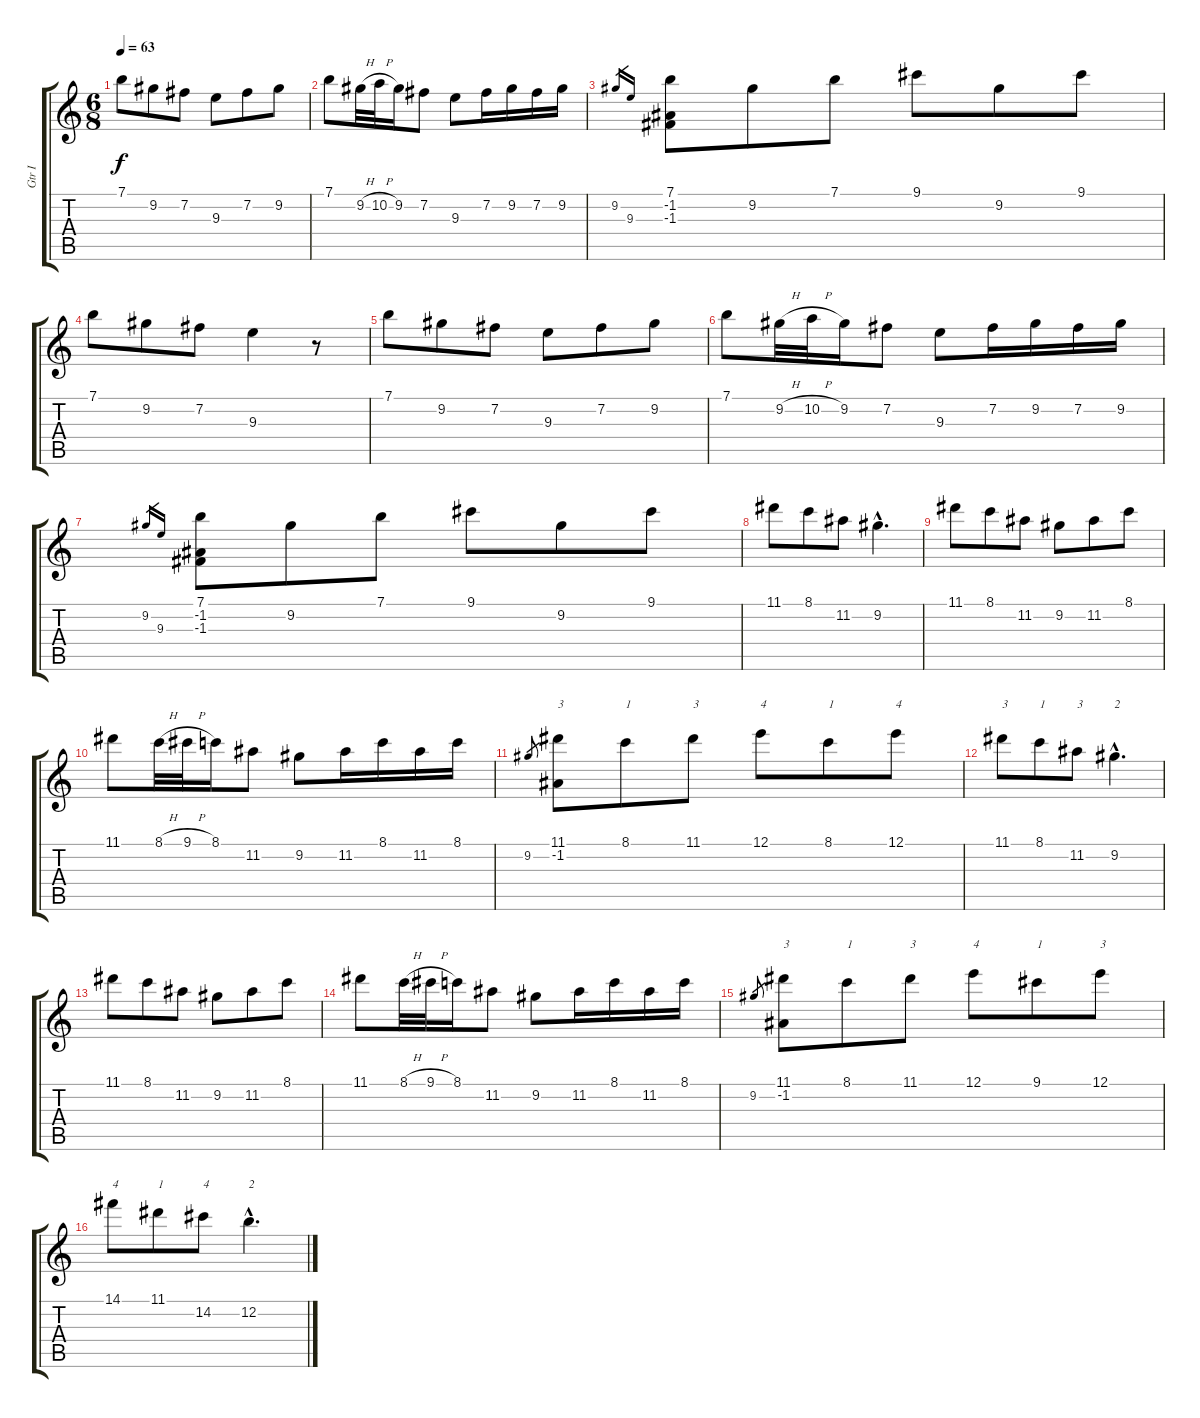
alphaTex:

\track ("Gtr I" "Gtr I") {instrument acousticguitarnylon}
\staff {score tabs}
\tuning (E4 B3 G3 D3 A2 E2) {hide}
\ts (6 8)
\tempo 63
\tempo 67
\tempo 63
\clef g2
\ks c
7.1.8{dy f instrument acousticguitarnylon} 9.2.8 7.2.8 9.3.8 7.2.8 9.2.8 |
7.1.8 9.2{h}.32 10.2{h}.32 9.2.16 7.2.8 9.3.8 7.2.16 9.2.16 7.2.16 9.2.16 |
9.2.16{gr} 9.3.16{gr} (7.1 -1.2 -1.3).8 9.2.8 7.1.8 9.1.8 9.2.8 9.1.8 |
7.1.8 9.2.8 7.2.8 9.3.4 r.8 |
7.1.8 9.2.8 7.2.8 9.3.8 7.2.8 9.2.8 |
7.1.8 9.2{h}.32 10.2{h}.32 9.2.16 7.2.8 9.3.8 7.2.16 9.2.16 7.2.16 9.2.16 |
9.2.16{gr} 9.3.16{gr} (7.1 -1.2 -1.3).8 9.2.8 7.1.8 9.1.8 9.2.8 9.1.8 |
11.1.8 8.1.8 11.2.8 9.2{hac}.4{d} |
11.1.8 8.1.8 11.2.8 9.2.8 11.2.8 8.1.8 |
11.1.8 8.1{h}.32 9.1{h}.32 8.1.16 11.2.8 9.2.8 11.2.16 8.1.16 11.2.16 8.1.16 |
9.2.8{gr} (11.1 -1.2).8{txt "3"} 8.1.8{txt "1"} 11.1.8{txt "3"} 12.1.8{txt "4"} 8.1.8{txt "1"} 12.1.8{txt "4"} |
11.1.8{txt "3"} 8.1.8{txt "1"} 11.2.8{txt "3"} 9.2{hac}.4{d txt "2"} |
11.1.8 8.1.8 11.2.8 9.2.8 11.2.8 8.1.8 |
11.1.8 8.1{h}.32 9.1{h}.32 8.1.16 11.2.8 9.2.8 11.2.16 8.1.16 11.2.16 8.1.16 |
9.2.8{gr} (11.1 -1.2).8{txt "3"} 8.1.8{txt "1"} 11.1.8{txt "3"} 12.1.8{txt "4"} 9.1.8{txt "1"} 12.1.8{txt "3"} |
14.1.8{txt "4"} 11.1.8{txt "1"} 14.2.8{txt "4"} 12.2{hac}.4{d txt "2"}
